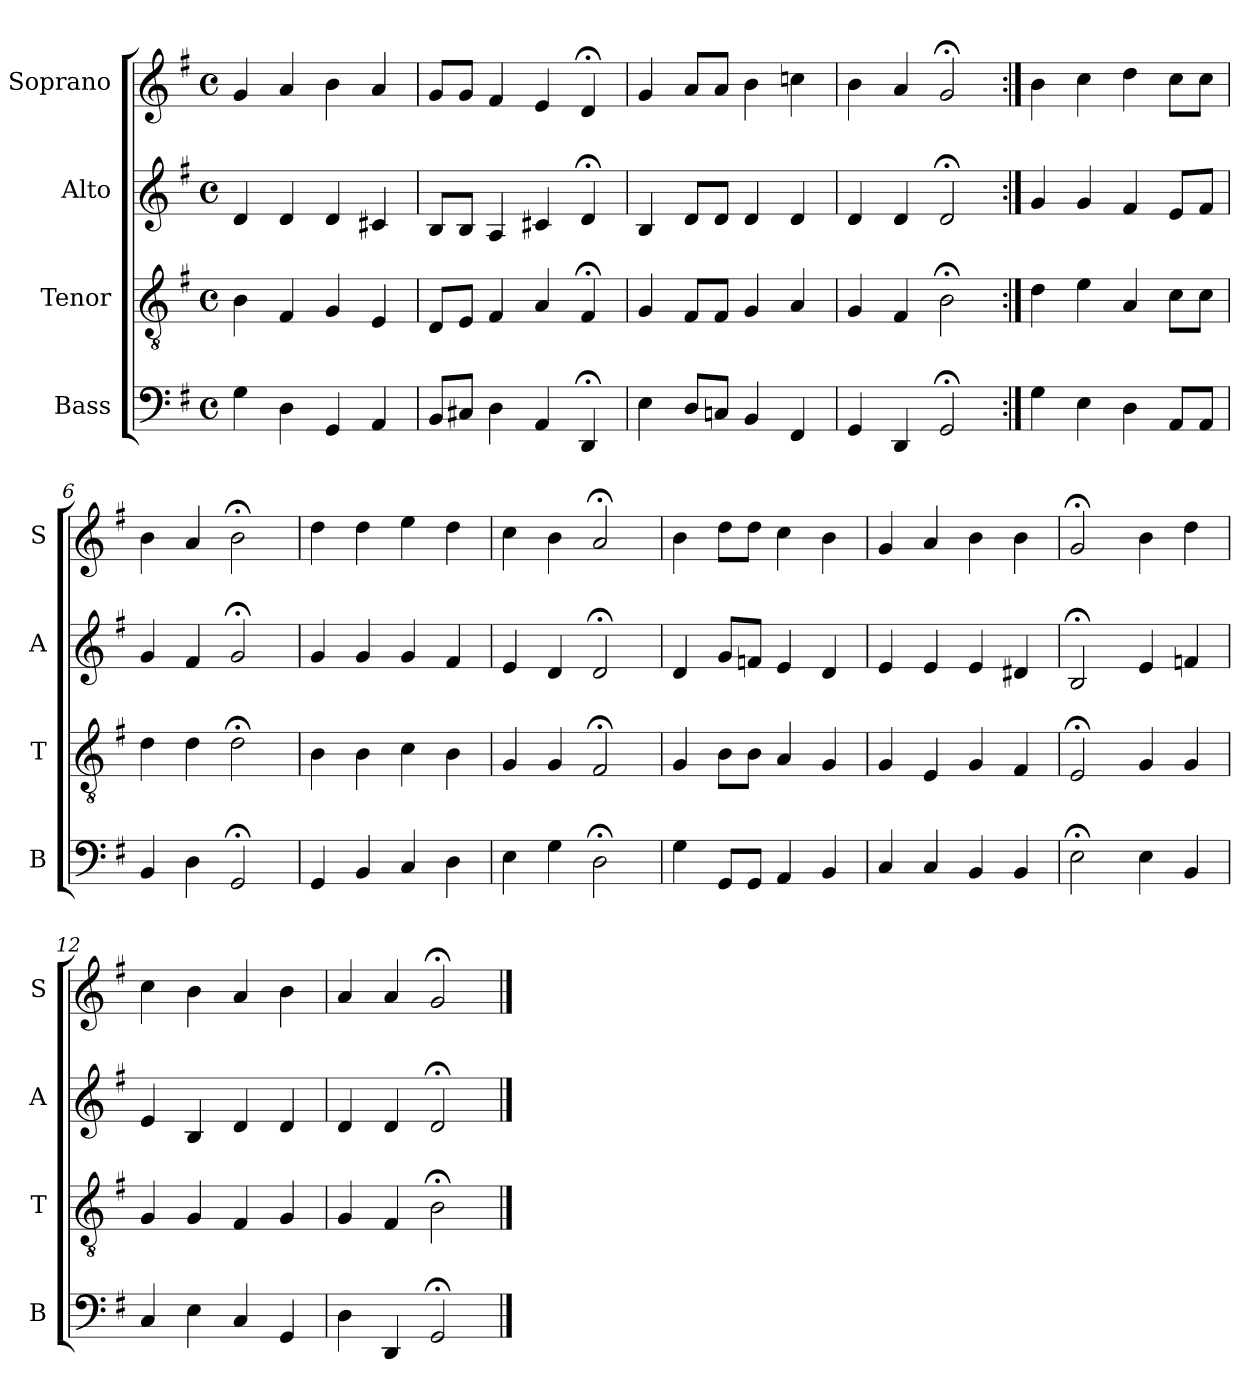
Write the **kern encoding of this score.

**kern	**kern	**kern	**kern
*part4	*part3	*part2	*part1
*staff4	*staff3	*staff2	*staff1
*I"Bass	*I"Tenor	*I"Alto	*I"Soprano
*I'B	*I'T	*I'A	*I'S
*clefF4	*clefGv2	*clefG2	*clefG2
*k[f#]	*k[f#]	*k[f#]	*k[f#]
*G:	*G:	*G:	*G:
*M4/4	*M4/4	*M4/4	*M4/4
*met(c)	*met(c)	*met(c)	*met(c)
*MM100	*MM100	*MM100	*MM100
=1	=1	=1	=1
4G	4B	4d	4g
4D	4F#	4d	4a
4GG	4G	4d	4b
4AA	4E	4c#X	4a
=2	=2	=2	=2
8BBL	8DL	8BL	8gL
8C#XJ	8EJ	8BJ	8gJ
4D	4F#	4A	4f#
4AA	4A	4c#X	4e
4DD;<	4F#;<	4d;<	4d;<
=3	=3	=3	=3
4E	4G	4B	4g
8DL	8F#L	8dL	8aL
8CnJ	8F#J	8dJ	8aJ
4BB	4G	4d	4b
4FF#	4A	4d	4ccn
=4	=4	=4	=4
4GG	4G	4d	4b
4DD	4F#	4d	4a
2GG;<	2B;<	2d;<	2g;<
=5:|!	=5:|!	=5:|!	=5:|!
4G	4d	4g	4b
4E	4e	4g	4cc
4D	4A	4f#	4dd
8AAL	8cL	8eL	8ccL
8AAJ	8cJ	8f#J	8ccJ
=6	=6	=6	=6
4BB	4d	4g	4b
4D	4d	4f#	4a
2GG;<	2d;<	2g;<	2b;<
=7	=7	=7	=7
4GG	4B	4g	4dd
4BB	4B	4g	4dd
4C	4c	4g	4ee
4D	4B	4f#	4dd
=8	=8	=8	=8
4E	4G	4e	4cc
4G	4G	4d	4b
2D;<	2F#;<	2d;<	2a;<
=9	=9	=9	=9
4G	4G	4d	4b
8GGL	8BL	8gL	8ddL
8GGJ	8BJ	8fnJ	8ddJ
4AA	4A	4e	4cc
4BB	4G	4d	4b
=10	=10	=10	=10
4C	4G	4e	4g
4C	4E	4e	4a
4BB	4G	4e	4b
4BB	4F#	4d#X	4b
=11	=11	=11	=11
2E;<	2E;<	2B;<	2g;<
4E	4G	4e	4b
4BB	4G	4fn	4dd
=12	=12	=12	=12
4C	4G	4e	4cc
4E	4G	4B	4b
4C	4F#	4d	4a
4GG	4G	4d	4b
=13	=13	=13	=13
4D	4G	4d	4a
4DD	4F#	4d	4a
2GG;<	2B;<	2d;<	2g;<
==	==	==	==
*-	*-	*-	*-
